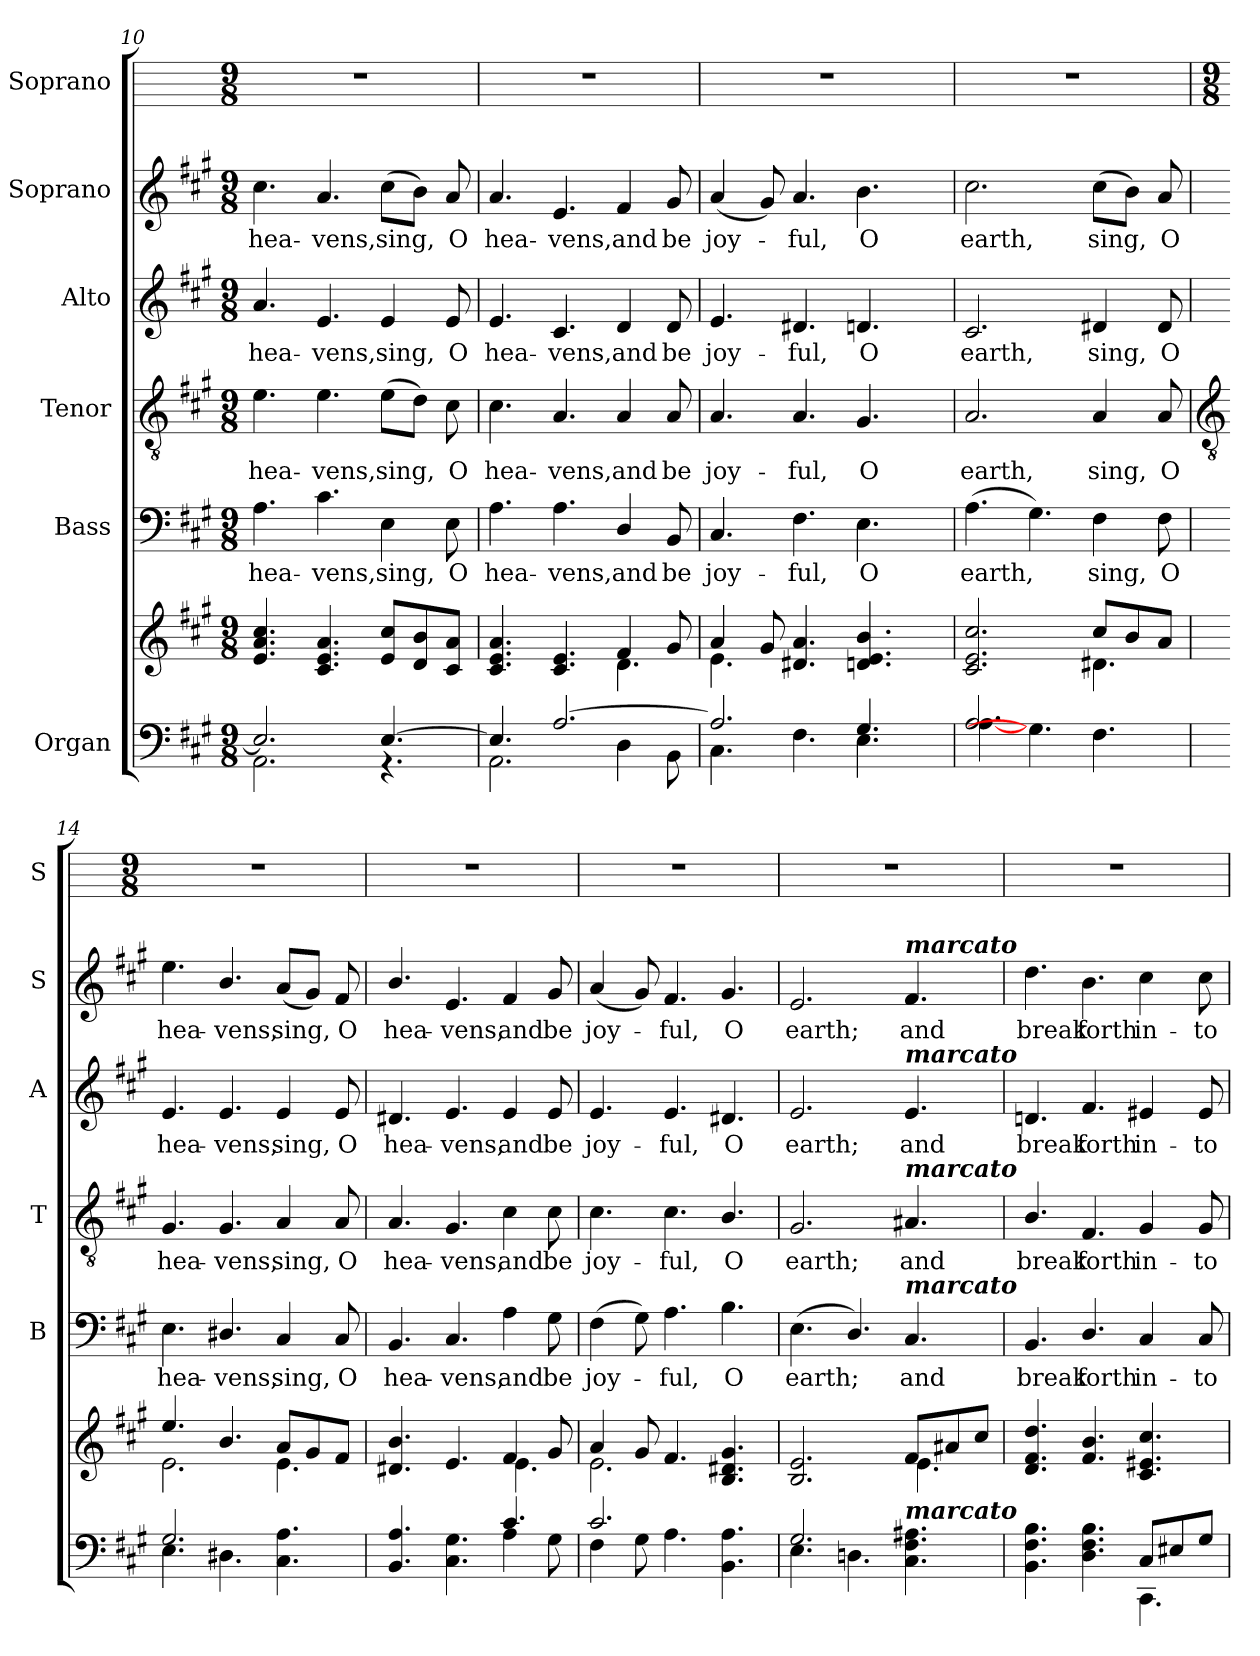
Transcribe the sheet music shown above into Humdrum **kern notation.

**kern	**kern	**kern	**text	**kern	**text	**kern	**text	**kern	**text	**kern
*part6	*part6	*part5	*part5	*part4	*part4	*part3	*part3	*part2	*part2	*part1
*staff7	*staff6	*staff5	*staff5	*staff4	*staff4	*staff3	*staff3	*staff2	*staff2	*staff1
*I"Organ	*	*I"Bass	*	*I"Tenor	*	*I"Alto	*	*I"Soprano	*	*I"Soprano
*	*	*I'B	*	*I'T	*	*I'A	*	*I'S	*	*I'S
*clefF4	*clefG2	*clefF4	*	*clefGv2	*	*clefG2	*	*clefG2	*	*
*k[f#c#g#]	*k[f#c#g#]	*k[f#c#g#]	*	*k[f#c#g#]	*	*k[f#c#g#]	*	*k[f#c#g#]	*	*
*A:	*A:	*A:	*	*A:	*	*A:	*	*A:	*	*
*M9/8	*M9/8	*M9/8	*	*M9/8	*	*M9/8	*	*M9/8	*	*M9/8
=10	=10	=10	=10	=10	=10	=10	=10	=10	=10	=10
*^	*^	*	*	*	*	*	*	*	*	*
!	!	!	!	!	!LO:LY:b	!	!LO:LY:b	!	!LO:LY:b	!	!LO:LY:b	!
2.E/]	2.AA\	4.e 4.a 4.cc#	1ryy	4.A	hea-	4.e	hea-	4.a	hea-	4.cc#	hea-	8%9r
!	!	!	!	!	!LO:LY:b	!	!LO:LY:b	!	!LO:LY:b	!	!LO:LY:b	!
.	.	4.c# 4.e 4.a	.	4.c#	-vens,	4.e	-vens,	4.e	-vens,	4.a	-vens,	.
!	!	!	!	!	!LO:LY:b	!	!LO:LY:b	!	!LO:LY:b	!	!LO:LY:b	!
[4.E/	4.r	8e 8cc#L	.	4E	sing,	(>8eL	sing,	4e	sing,	(>8cc#L	sing,	.
.	.	8d 8b	.	.	.	8dJ)	.	.	.	8bJ)	.	.
!	!	!	!	!	!LO:LY:b	!	!LO:LY:b	!	!LO:LY:b	!	!LO:LY:b	!
.	.	8c# 8aJ	8ryy	8E	O	8c#	O	8e	O	8a	O	.
=11	=11	=11	=11	=11	=11	=11	=11	=11	=11	=11	=11	=11
!	!	!	!	!	!LO:LY:b	!	!LO:LY:b	!	!LO:LY:b	!	!LO:LY:b	!
4.E/]	2.AA\	4.c# 4.e 4.a	2.ryy	4.A	hea-	4.c#	hea-	4.e	hea-	4.a	hea-	8%9r
!	!	!	!	!	!LO:LY:b	!	!LO:LY:b	!	!LO:LY:b	!	!LO:LY:b	!
[2.A/	.	4.c# 4.e	.	4.A	-vens,	4.A	-vens,	4.c#	-vens,	4.e	-vens,	.
!	!	!	!	!	!LO:LY:b	!	!LO:LY:b	!	!LO:LY:b	!	!LO:LY:b	!
.	4D\	4f#	4.d\	4D/	and	4A	and	4d	and	4f#	and	.
!	!	!	!	!	!LO:LY:b	!	!LO:LY:b	!	!LO:LY:b	!	!LO:LY:b	!
.	8BB\	8g#	.	8BB	be	8A	be	8d	be	8g#	be	.
=12	=12	=12	=12	=12	=12	=12	=12	=12	=12	=12	=12	=12
!	!	!	!	!	!LO:LY:b	!	!LO:LY:b	!	!LO:LY:b	!	!LO:LY:b	!
2.A/]	4.C#\	4a	4.e\	4.C#	joy-	4.A	joy-	4.e	joy-	(<4a	joy-	8%9r
.	.	8g#	.	.	.	.	.	.	.	8g#)	.	.
!	!	!	!	!	!LO:LY:b	!	!LO:LY:b	!	!LO:LY:b	!	!LO:LY:b	!
.	4.F#\	4.d#X 4.a	2ryy	4.F#	-ful,	4.A	-ful,	4.d#X	-ful,	4.a	ful,	.
!	!	!	!	!	!LO:LY:b	!	!LO:LY:b	!	!LO:LY:b	!	!LO:LY:b	!
4.G#/	4.E\	4.dn 4.e 4.b	.	4.E	O	4.G#	O	4.dn	O	4.b	O	.
.	.	.	8ryy	.	.	.	.	.	.	.	.	.
.	.	.	8ryy	.	.	.	.	.	.	.	.	.
=13	=13	=13	=13	=13	=13	=13	=13	=13	=13	=13	=13	=13
!	!	!	!	!	!LO:LY:b	!	!LO:LY:b	!	!LO:LY:b	!	!LO:LY:b	!
2.A/	[4.A\	2.c# 2.e 2.cc#	2.ryy	(>4.A	earth,	2.A	earth,	2.c#	earth,	2.cc#	earth,	8%9r
.	4.G#\]	.	.	4.G#)	.	.	.	.	.	.	.	.
!	!	!	!	!	!LO:LY:b	!	!LO:LY:b	!	!LO:LY:b	!	!LO:LY:b	!
4.ryy	4.F#\	8cc#/L	4.d#X\	4F#	sing,	4A	sing,	4d#X	sing,	(>8cc#L	sing,	.
.	.	8b/	.	.	.	.	.	.	.	8bJ)	.	.
!	!	!	!	!	!LO:LY:b	!	!LO:LY:b	!	!LO:LY:b	!	!LO:LY:b	!
.	.	8aJ	.	8F#	O	8A	O	8d#	O	8a	O	.
!!LO:LB:g=z
=14	=14	=14	=14	=14	=14	=14	=14	=14	=14	=14	=14	=14
*	*	*	*	*	*	*clefGv2	*	*	*	*	*	*
*	*	*	*	*	*	*	*	*	*	*	*	*M9/8
!	!	!	!	!	!LO:LY:b	!	!LO:LY:b	!	!LO:LY:b	!	!LO:LY:b	!
2.G#/	4.E\	4.ee/	2.e\	4.E	hea-	4.G#	hea-	4.e	hea-	4.ee	hea-	8%9r
!	!	!	!	!	!LO:LY:b	!	!LO:LY:b	!	!LO:LY:b	!	!LO:LY:b	!
.	4.D#X\	4.b/	.	4.D#X/	-vens,	4.G#/	-vens,	4.e/	-vens,	4.b/	-vens,	.
!	!	!	!	!	!LO:LY:b	!	!LO:LY:b	!	!LO:LY:b	!	!LO:LY:b	!
4.ryy	4.C#\ 4.A\	8aL	4.e\	4C#	sing,	4A	sing,	4e	sing,	(<8aL	sing,	.
.	.	8g#	.	.	.	.	.	.	.	8g#J)	.	.
!	!	!	!	!	!LO:LY:b	!	!LO:LY:b	!	!LO:LY:b	!	!LO:LY:b	!
.	.	8f#J	.	8C#	O	8A	O	8e	O	8f#	O	.
=15	=15	=15	=15	=15	=15	=15	=15	=15	=15	=15	=15	=15
!	!	!	!	!	!LO:LY:b	!	!LO:LY:b	!	!LO:LY:b	!	!LO:LY:b	!
2.ryy	4.BB/ 4.A/	4.d#X/ 4.b/	2.ryy	4.BB/	hea-	4.A/	hea-	4.d#X/	hea-	4.b/	hea-	8%9r
!	!	!	!	!	!LO:LY:b	!	!LO:LY:b	!	!LO:LY:b	!	!LO:LY:b	!
.	4.C#\ 4.G#\	4.e	.	4.C#	-vens,	4.G#	-vens,	4.e	-vens,	4.e	-vens,	.
!	!	!	!	!	!LO:LY:b	!	!LO:LY:b	!	!LO:LY:b	!	!LO:LY:b	!
4.c#/	4A\	4f#	4.e\	4A	and	4c#	and	4e	and	4f#	and	.
!	!	!	!	!	!LO:LY:b	!	!LO:LY:b	!	!LO:LY:b	!	!LO:LY:b	!
.	8G#\	8g#	.	8G#	be	8c#	be	8e	be	8g#	be	.
=16	=16	=16	=16	=16	=16	=16	=16	=16	=16	=16	=16	=16
!	!	!	!	!	!LO:LY:b	!	!LO:LY:b	!	!LO:LY:b	!	!LO:LY:b	!
2.c#/	4F#\	4a	2.e\	(>4F#	joy-	4.c#	joy-	4.e	joy-	(<4a	joy-	8%9r
.	8G#\	8g#	.	8G#)	.	.	.	.	.	8g#)	.	.
!	!	!	!	!	!LO:LY:b	!	!LO:LY:b	!	!LO:LY:b	!	!LO:LY:b	!
.	4.A\	4.f#	.	4.A	ful,	4.c#	-ful,	4.e	-ful,	4.f#	ful,	.
!	!	!	!	!	!LO:LY:b	!	!LO:LY:b	!	!LO:LY:b	!	!LO:LY:b	!
4.ryy	4.BB\ 4.A\	4.B 4.d#X 4.g#	4.ryy	4.B	O	4.B/	O	4.d#X	O	4.g#	O	.
=17	=17	=17	=17	=17	=17	=17	=17	=17	=17	=17	=17	=17
!	!	!	!	!	!LO:LY:b	!	!LO:LY:b	!	!LO:LY:b	!	!LO:LY:b	!
2.G#/	4.E\	2.B 2.e	2.ryy	(<4.E	earth;	2.G#	earth;	2.e	earth;	2.e	earth;	8%9r
.	4.Dn\	.	.	4.D/)	.	.	.	.	.	.	.	.
!	!	!	!	!	!	!	!	!	!	!LO:TX:a:Bi:t=marcato	!	!
!	!	!	!	!	!	!	!	!LO:TX:a:Bi:t=marcato	!	!	!	!
!	!	!	!	!	!	!LO:TX:a:Bi:t=marcato	!	!	!	!	!	!
!	!	!	!	!LO:TX:a:Bi:t=marcato	!	!	!	!	!	!	!	!
!LO:TX:a:Bi:t=marcato	!	!	!	!	!	!	!	!	!	!	!	!
!	!	!	!	!	!LO:LY:b	!	!LO:LY:b	!	!LO:LY:b	!	!LO:LY:b	!
4.ryy	4.C#\ 4.F#\ 4.A#X\	8f#L	4.e\	4.C#	and	4.A#X	and	4.e	and	4.f#	and	.
.	.	8a#X	.	.	.	.	.	.	.	.	.	.
.	.	8cc#J	.	.	.	.	.	.	.	.	.	.
=18	=18	=18	=18	=18	=18	=18	=18	=18	=18	=18	=18	=18
!	!	!	!	!	!LO:LY:b	!	!LO:LY:b	!	!LO:LY:b	!	!LO:LY:b	!
2.ryy	4.BB\ 4.F#\ 4.B\	4.d 4.f# 4.dd	1ryy	4.BB	break	4.B/	break	4.dn	break	4.dd	break	8%9r
!	!	!	!	!	!LO:LY:b	!	!LO:LY:b	!	!LO:LY:b	!	!LO:LY:b	!
.	4.D\ 4.F#\ 4.B\	4.f# 4.b	.	4.D/	forth	4.F#	forth	4.f#	forth	4.b	forth	.
!	!	!	!	!	!LO:LY:b	!	!LO:LY:b	!	!LO:LY:b	!	!LO:LY:b	!
8C#/L	4.CC#\	4.c# 4.e#X 4.cc#	.	4C#	in-	4G#	in-	4e#X	in-	4cc#	in-	.
8E#X/	.	.	.	.	.	.	.	.	.	.	.	.
!	!	!	!	!	!LO:LY:b	!	!LO:LY:b	!	!LO:LY:b	!	!LO:LY:b	!
8G#/J	.	.	8ryy	8C#	-to	8G#	-to	8e#	-to	8cc#	-to	.
*v	*v	*	*	*	*	*	*	*	*	*	*	*
*	*v	*v	*	*	*	*	*	*	*	*	*
=	=	=	=	=	=	=	=	=	=	=
*-	*-	*-	*-	*-	*-	*-	*-	*-	*-	*-
